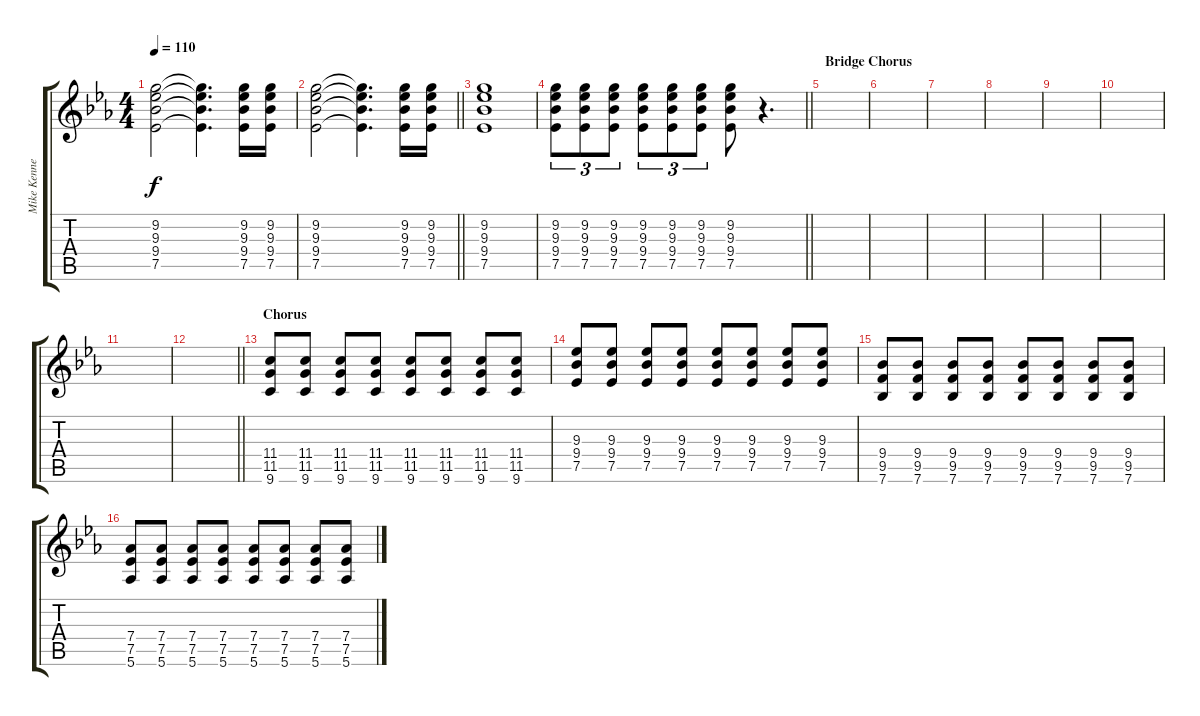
\track ("Mike Kennerty (Rhythm Guitar)" "Mike Kenne") {instrument overdrivenguitar}
\staff {score tabs}
\tuning (Eb4 Bb3 Gb3 Db3 Ab2 Eb2) {hide}
\ts (4 4)
\tempo 110
\clef g2
\ks eb
(9.2 9.3 9.4 7.5).2{dy f} (9.2{t} 9.3{t} 9.4{t} 7.5{t}).4{d} (9.2 9.3 9.4 7.5).16 (9.2 9.3 9.4 7.5).16 |
\barLineRight lightlight
(9.2 9.3 9.4 7.5).2 (9.2{t} 9.3{t} 9.4{t} 7.5{t}).4{d} (9.2 9.3 9.4 7.5).16 (9.2 9.3 9.4 7.5).16 |
(9.2 9.3 9.4 7.5).1 |
\barLineRight lightlight
(9.2 9.3 9.4 7.5).8{tu (3 2)} (9.2 9.3 9.4 7.5).8{tu (3 2)} (9.2 9.3 9.4 7.5).8{tu (3 2)} (9.2 9.3 9.4 7.5).8{tu (3 2)} (9.2 9.3 9.4 7.5).8{tu (3 2)} (9.2 9.3 9.4 7.5).8{tu (3 2)} (9.2 9.3 9.4 7.5).8 r.4{d} |
\section ("" "Bridge Chorus")
|
|
|
|
|
|
|
\barLineRight lightlight
|
\section ("" "Chorus")
(11.4 11.5 9.6).8 (11.4 11.5 9.6).8 (11.4 11.5 9.6).8 (11.4 11.5 9.6).8 (11.4 11.5 9.6).8 (11.4 11.5 9.6).8 (11.4 11.5 9.6).8 (11.4 11.5 9.6).8 |
(9.3 9.4 7.5).8 (9.3 9.4 7.5).8 (9.3 9.4 7.5).8 (9.3 9.4 7.5).8 (9.3 9.4 7.5).8 (9.3 9.4 7.5).8 (9.3 9.4 7.5).8 (9.3 9.4 7.5).8 |
(9.4 9.5 7.6).8 (9.4 9.5 7.6).8 (9.4 9.5 7.6).8 (9.4 9.5 7.6).8 (9.4 9.5 7.6).8 (9.4 9.5 7.6).8 (9.4 9.5 7.6).8 (9.4 9.5 7.6).8 |
(7.4 7.5 5.6).8 (7.4 7.5 5.6).8 (7.4 7.5 5.6).8 (7.4 7.5 5.6).8 (7.4 7.5 5.6).8 (7.4 7.5 5.6).8 (7.4 7.5 5.6).8 (7.4 7.5 5.6).8
